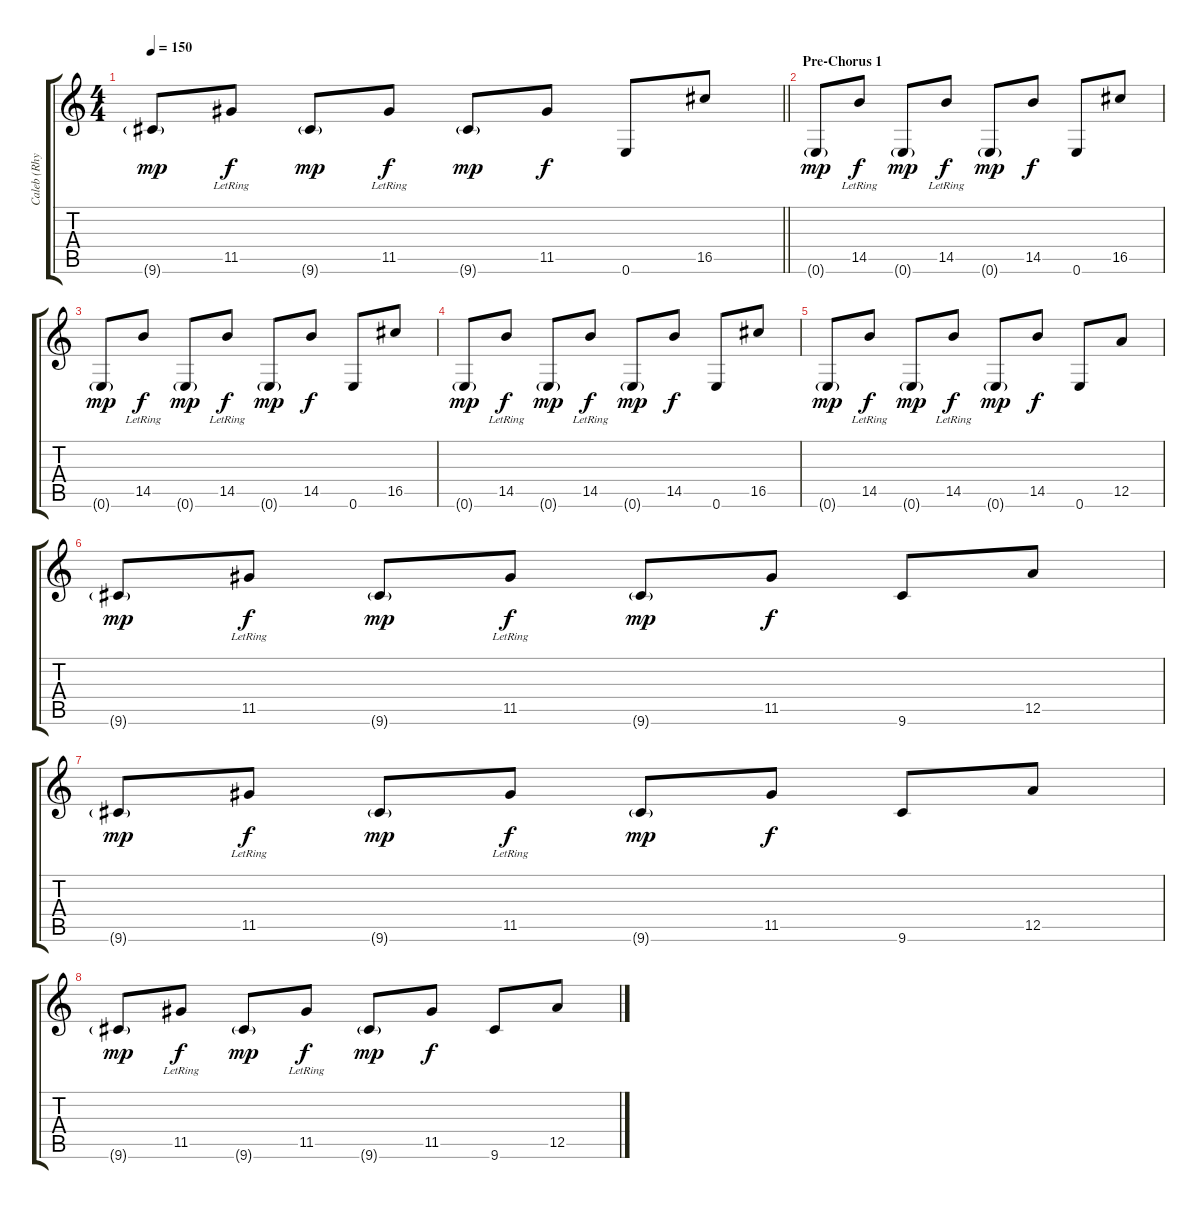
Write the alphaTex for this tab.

\track ("Caleb (Rhythm)" "Caleb (Rhy") {instrument overdrivenguitar}
\staff {score tabs}
\tuning (E4 B3 G3 D3 A2 E2) {hide}
\ts (4 4)
\tempo 150
\clef g2
\barLineRight lightlight
\ks c
9.6{g}.8{dy mp} 11.5{lr}.8{dy f} 9.6{g}.8{dy mp} 11.5{lr}.8{dy f} 9.6{g}.8{dy mp} 11.5.8{dy f} 0.6.8 16.5.8 |
\section ("" "Pre-Chorus 1")
0.6{g}.8{dy mp} 14.5{lr}.8{dy f} 0.6{g}.8{dy mp} 14.5{lr}.8{dy f} 0.6{g}.8{dy mp} 14.5.8{dy f} 0.6.8 16.5.8 |
0.6{g}.8{dy mp} 14.5{lr}.8{dy f} 0.6{g}.8{dy mp} 14.5{lr}.8{dy f} 0.6{g}.8{dy mp} 14.5.8{dy f} 0.6.8 16.5.8 |
0.6{g}.8{dy mp} 14.5{lr}.8{dy f} 0.6{g}.8{dy mp} 14.5{lr}.8{dy f} 0.6{g}.8{dy mp} 14.5.8{dy f} 0.6.8 16.5.8 |
0.6{g}.8{dy mp} 14.5{lr}.8{dy f} 0.6{g}.8{dy mp} 14.5{lr}.8{dy f} 0.6{g}.8{dy mp} 14.5.8{dy f} 0.6.8 12.5.8 |
9.6{g}.8{dy mp} 11.5{lr}.8{dy f} 9.6{g}.8{dy mp} 11.5{lr}.8{dy f} 9.6{g}.8{dy mp} 11.5.8{dy f} 9.6.8 12.5.8 |
9.6{g}.8{dy mp} 11.5{lr}.8{dy f} 9.6{g}.8{dy mp} 11.5{lr}.8{dy f} 9.6{g}.8{dy mp} 11.5.8{dy f} 9.6.8 12.5.8 |
9.6{g}.8{dy mp} 11.5{lr}.8{dy f} 9.6{g}.8{dy mp} 11.5{lr}.8{dy f} 9.6{g}.8{dy mp} 11.5.8{dy f} 9.6.8 12.5.8
